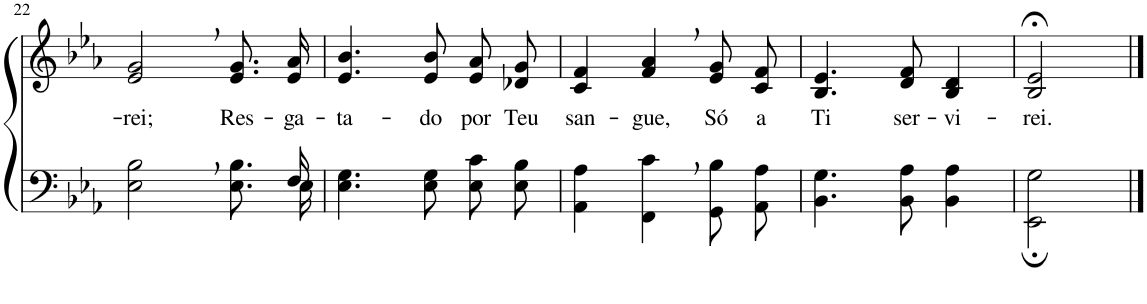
**kern	**kern	**text
*part2	*part1	*part1
*staff2	*staff1	*staff1
*I"Parte III e IV	*I"Parte I e II	*
!!LO:PB:g=z
*clefF4	*clefG2	*
*Trd-1c-2	*Trd-1c-2	*
*k[b-e-a-]	*k[b-e-a-]	*
*M3/4	*M3/4	*
=22	=22	=22
*^	*	*
!	!	!	!LO:LY:b
2E-\, 2B-\,	8.ryy	2e-/, 2g/,	-rei;
!	!	!	!LO:LY:b
*v	*v	*	*
8.E-\ 8.B-\L	8.e-/ 8.g/L	Res-
*^	*	*
!	!	!	!LO:LY:b
16E-\Jk	16F/	16e-/ 16a-/Jk	-ga-
=23	=23	=23	=23
!	!	!	!LO:LY:b
*v	*v	*	*
4.E-\ 4.G\	4.e-/ 4.b-/	-ta-
!	!	!LO:LY:b
8E-\ 8G\	8e-/ 8b-/	-do
!	!	!LO:LY:b
8E-\ 8c\L	8e-/ 8a-/L	por
!	!	!LO:LY:b
8E-\ 8B-\J	8d-X/ 8g/J	Teu
=24	=24	=24
!	!	!LO:LY:b
4AA-\ 4A-\	4c/ 4f/	san-
!	!	!LO:LY:b
4FF\, 4c\,	4f/, 4a-/,	-gue,
!	!	!LO:LY:b
8GG\ 8B-\L	8e-/ 8g/L	Só
!	!	!LO:LY:b
8AA-\ 8A-\J	8c/ 8f/J	a
=25	=25	=25
!	!	!LO:LY:b
4.BB-\ 4.G\	4.B-/ 4.e-/	Ti
!	!	!LO:LY:b
8BB-\ 8A-\	8d/ 8f/	ser-
!	!	!LO:LY:b
4BB-\ 4A-\	4B-/ 4d/	-vi-
=26	=26	=26
!	!	!LO:LY:b
2EE-\; 2G\;	2B-/;< 2e-/;<	-rei.
==	==	==
*-	*-	*-
